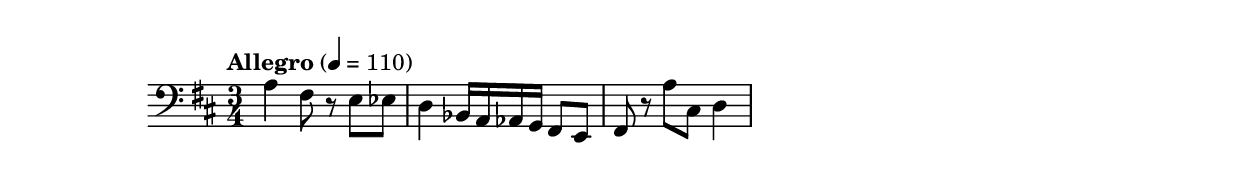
\version "2.18.2"

\relative c'
{
 \time 	3/4
 \tempo	"Allegro" 4 = 110
 \clef 	"bass"
 \key 	d \major
 a4 fis8 r e es
 d4 bes16 a as g fis8 e
 fis8 r a' cis, d4 
}
